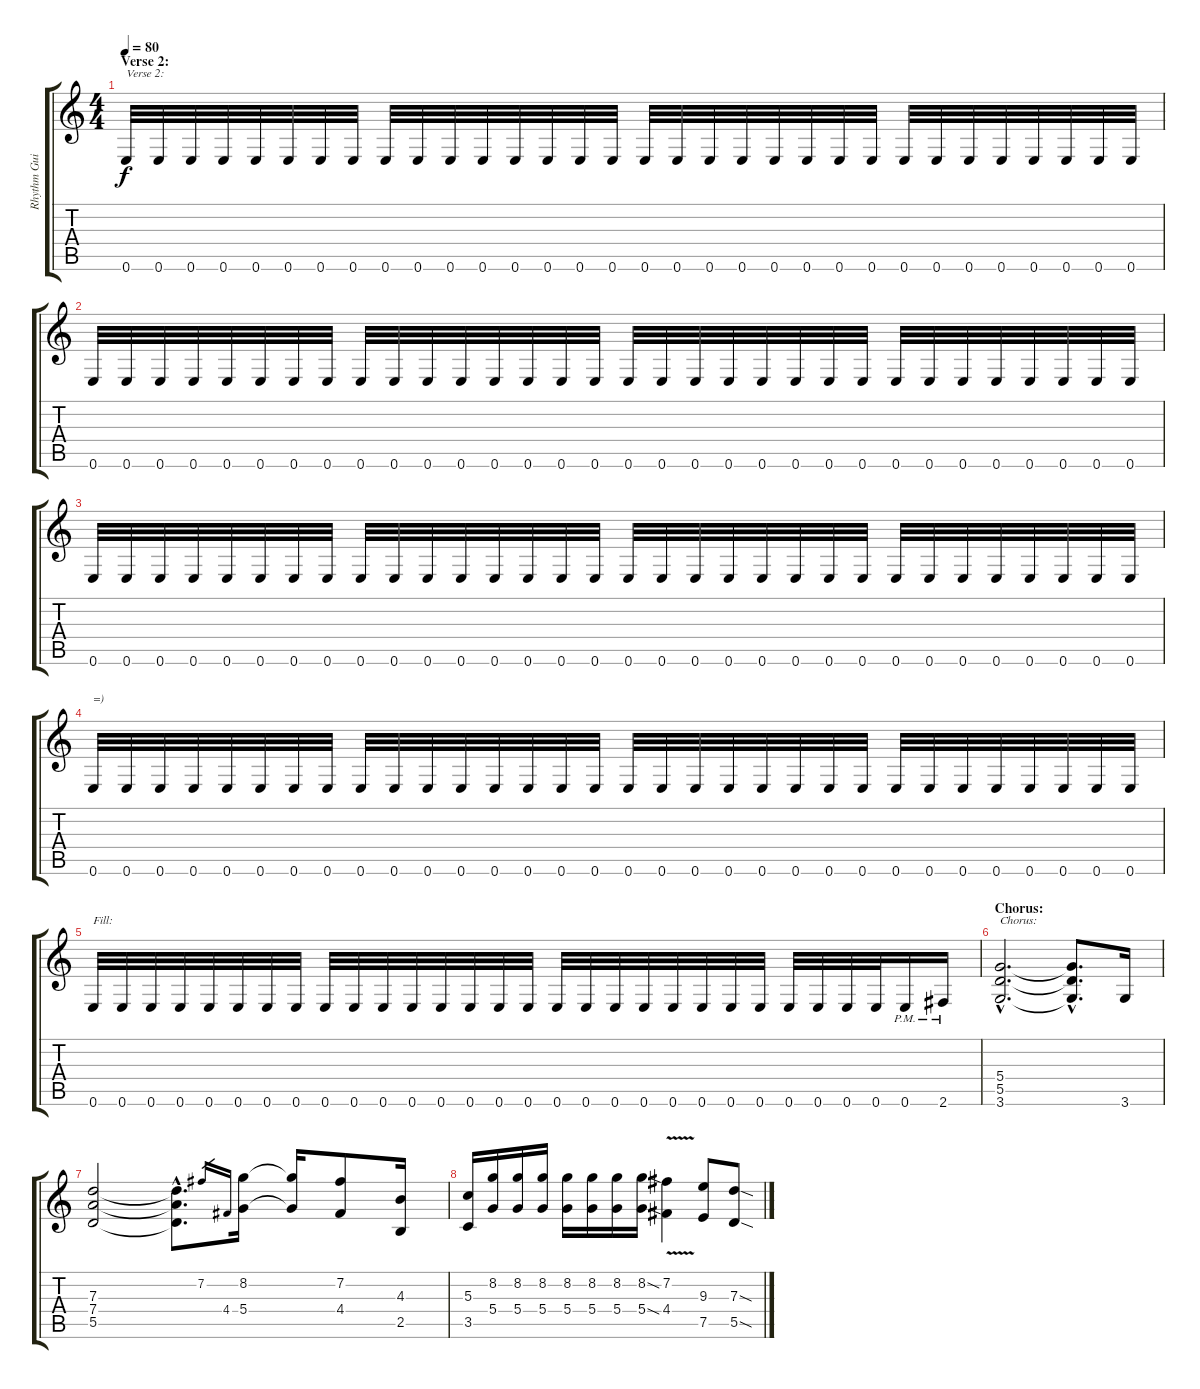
\track ("Rhythm Guitar 1" "Rhythm Gui") {instrument overdrivenguitar}
\staff {score tabs}
\tuning (E4 B3 G3 D3 A2 E2) {hide}
\ts (4 4)
\section ("" "Verse 2:")
\tempo 80
\clef g2
\ks c
0.6.32{txt "Verse 2:" dy f} 0.6.32 0.6.32 0.6.32 0.6.32 0.6.32 0.6.32 0.6.32 0.6.32 0.6.32 0.6.32 0.6.32 0.6.32 0.6.32 0.6.32 0.6.32 0.6.32 0.6.32 0.6.32 0.6.32 0.6.32 0.6.32 0.6.32 0.6.32 0.6.32 0.6.32 0.6.32 0.6.32 0.6.32 0.6.32 0.6.32 0.6.32 |
0.6.32 0.6.32 0.6.32 0.6.32 0.6.32 0.6.32 0.6.32 0.6.32 0.6.32 0.6.32 0.6.32 0.6.32 0.6.32 0.6.32 0.6.32 0.6.32 0.6.32 0.6.32 0.6.32 0.6.32 0.6.32 0.6.32 0.6.32 0.6.32 0.6.32 0.6.32 0.6.32 0.6.32 0.6.32 0.6.32 0.6.32 0.6.32 |
0.6.32 0.6.32 0.6.32 0.6.32 0.6.32 0.6.32 0.6.32 0.6.32 0.6.32 0.6.32 0.6.32 0.6.32 0.6.32 0.6.32 0.6.32 0.6.32 0.6.32 0.6.32 0.6.32 0.6.32 0.6.32 0.6.32 0.6.32 0.6.32 0.6.32 0.6.32 0.6.32 0.6.32 0.6.32 0.6.32 0.6.32 0.6.32 |
0.6.32{txt "=)"} 0.6.32 0.6.32 0.6.32 0.6.32 0.6.32 0.6.32 0.6.32 0.6.32 0.6.32 0.6.32 0.6.32 0.6.32 0.6.32 0.6.32 0.6.32 0.6.32 0.6.32 0.6.32 0.6.32 0.6.32 0.6.32 0.6.32 0.6.32 0.6.32 0.6.32 0.6.32 0.6.32 0.6.32 0.6.32 0.6.32 0.6.32 |
0.6.32{txt "Fill:"} 0.6.32 0.6.32 0.6.32 0.6.32 0.6.32 0.6.32 0.6.32 0.6.32 0.6.32 0.6.32 0.6.32 0.6.32 0.6.32 0.6.32 0.6.32 0.6.32 0.6.32 0.6.32 0.6.32 0.6.32 0.6.32 0.6.32 0.6.32 0.6.32 0.6.32 0.6.32 0.6.32 0.6{pm}.16 2.6{pm}.16 |
\section ("" "Chorus:")
(5.4{hac} 5.5{hac} 3.6{hac}).2{d txt "Chorus:"} (5.4{hac t} 5.5{hac t} 3.6{hac t}).8{d} 3.6.16 |
(7.3 7.4 5.5).2 (7.3{hac t} 7.4{hac t} 5.5{hac t}).8{d} 7.2.16{gr} 4.4.16{gr} (8.2 5.4).16 (8.2{t} 5.4{t}).16 (7.2 4.4).8 (4.3 2.5).16 |
(5.3 3.5).16 (8.2 5.4).16 (8.2 5.4).16 (8.2 5.4).16 (8.2 5.4).16 (8.2 5.4).16 (8.2 5.4).16 (8.2{sod} 5.4{sod}).16 (7.2{v} 4.4).4 (9.3 7.5).8 (7.3{sod} 5.5{sod}).8
